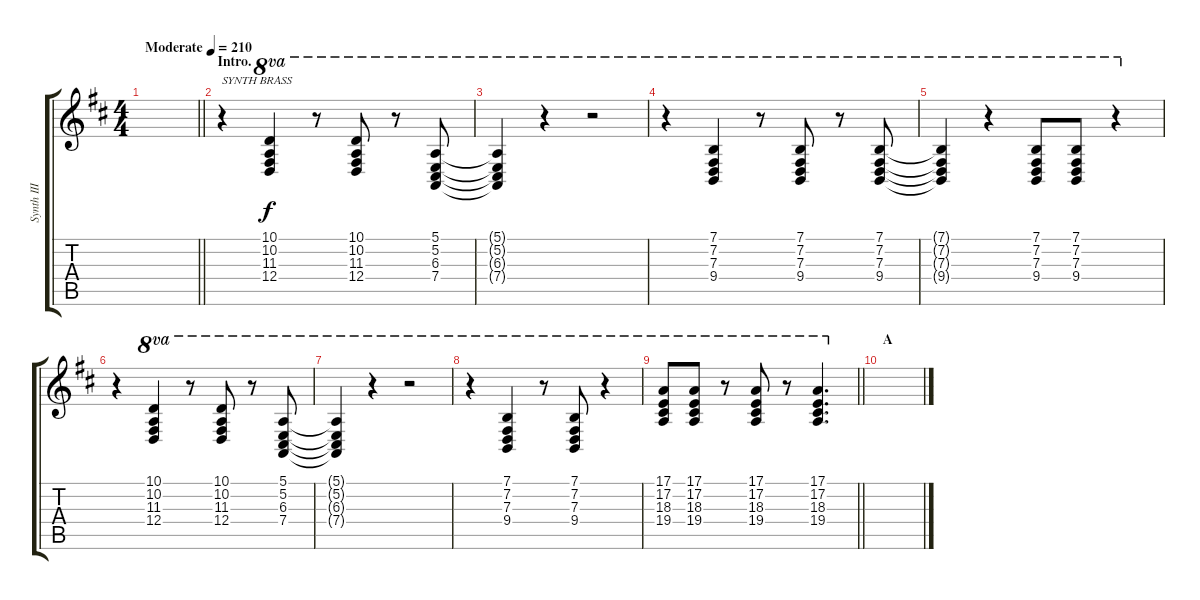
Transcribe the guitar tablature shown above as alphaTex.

\track ("Synth III (Kotobuki Tsumugi)" "Synth III ") {instrument synthbrass1}
\staff {score tabs}
\tuning (E4 B3 G3 D3 A2 E2) {hide}
\ts (4 4)
\tempo (210 "Moderate")
\clef g2
\barLineRight lightlight
\ks d
|
\section ("" "Intro.")
r.4{txt "SYNTH BRASS"} (10.1 10.2 11.3 12.4).4{ot 8va} r.8{ot 8va} (10.1 10.2 11.3 12.4).8{ot 8va} r.8{ot 8va} (5.1 5.2 6.3 7.4).8{ot 8va} |
(5.1{t} 5.2{t} 6.3{t} 7.4{t}).4{ot 8va} r.4{ot 8va} r.2{ot 8va} |
r.4{ot 8va} (7.1 7.2 7.3 9.4).4{ot 8va} r.8{ot 8va} (7.1 7.2 7.3 9.4).8{ot 8va} r.8{ot 8va} (7.1 7.2 7.3 9.4).8{ot 8va} |
(7.1{t} 7.2{t} 7.3{t} 9.4{t}).4{ot 8va} r.4{ot 8va} (7.1 7.2 7.3 9.4).8{ot 8va} (7.1 7.2 7.3 9.4).8{ot 8va} r.4{ot 8va} |
r.4 (10.1 10.2 11.3 12.4).4{ot 8va} r.8{ot 8va} (10.1 10.2 11.3 12.4).8{ot 8va} r.8{ot 8va} (5.1 5.2 6.3 7.4).8{ot 8va} |
(5.1{t} 5.2{t} 6.3{t} 7.4{t}).4{ot 8va} r.4{ot 8va} r.2{ot 8va} |
r.4{ot 8va} (7.1 7.2 7.3 9.4).4{ot 8va} r.8{ot 8va} (7.1 7.2 7.3 9.4).8{ot 8va} r.4{ot 8va} |
\barLineRight lightlight
(17.1 17.2 18.3 19.4).8{ot 8va} (17.1 17.2 18.3 19.4).8{ot 8va} r.8{ot 8va} (17.1 17.2 18.3 19.4).8{ot 8va} r.8{ot 8va} (17.1 17.2 18.3 19.4).4{d ot 8va} |
\section ("" "A")
